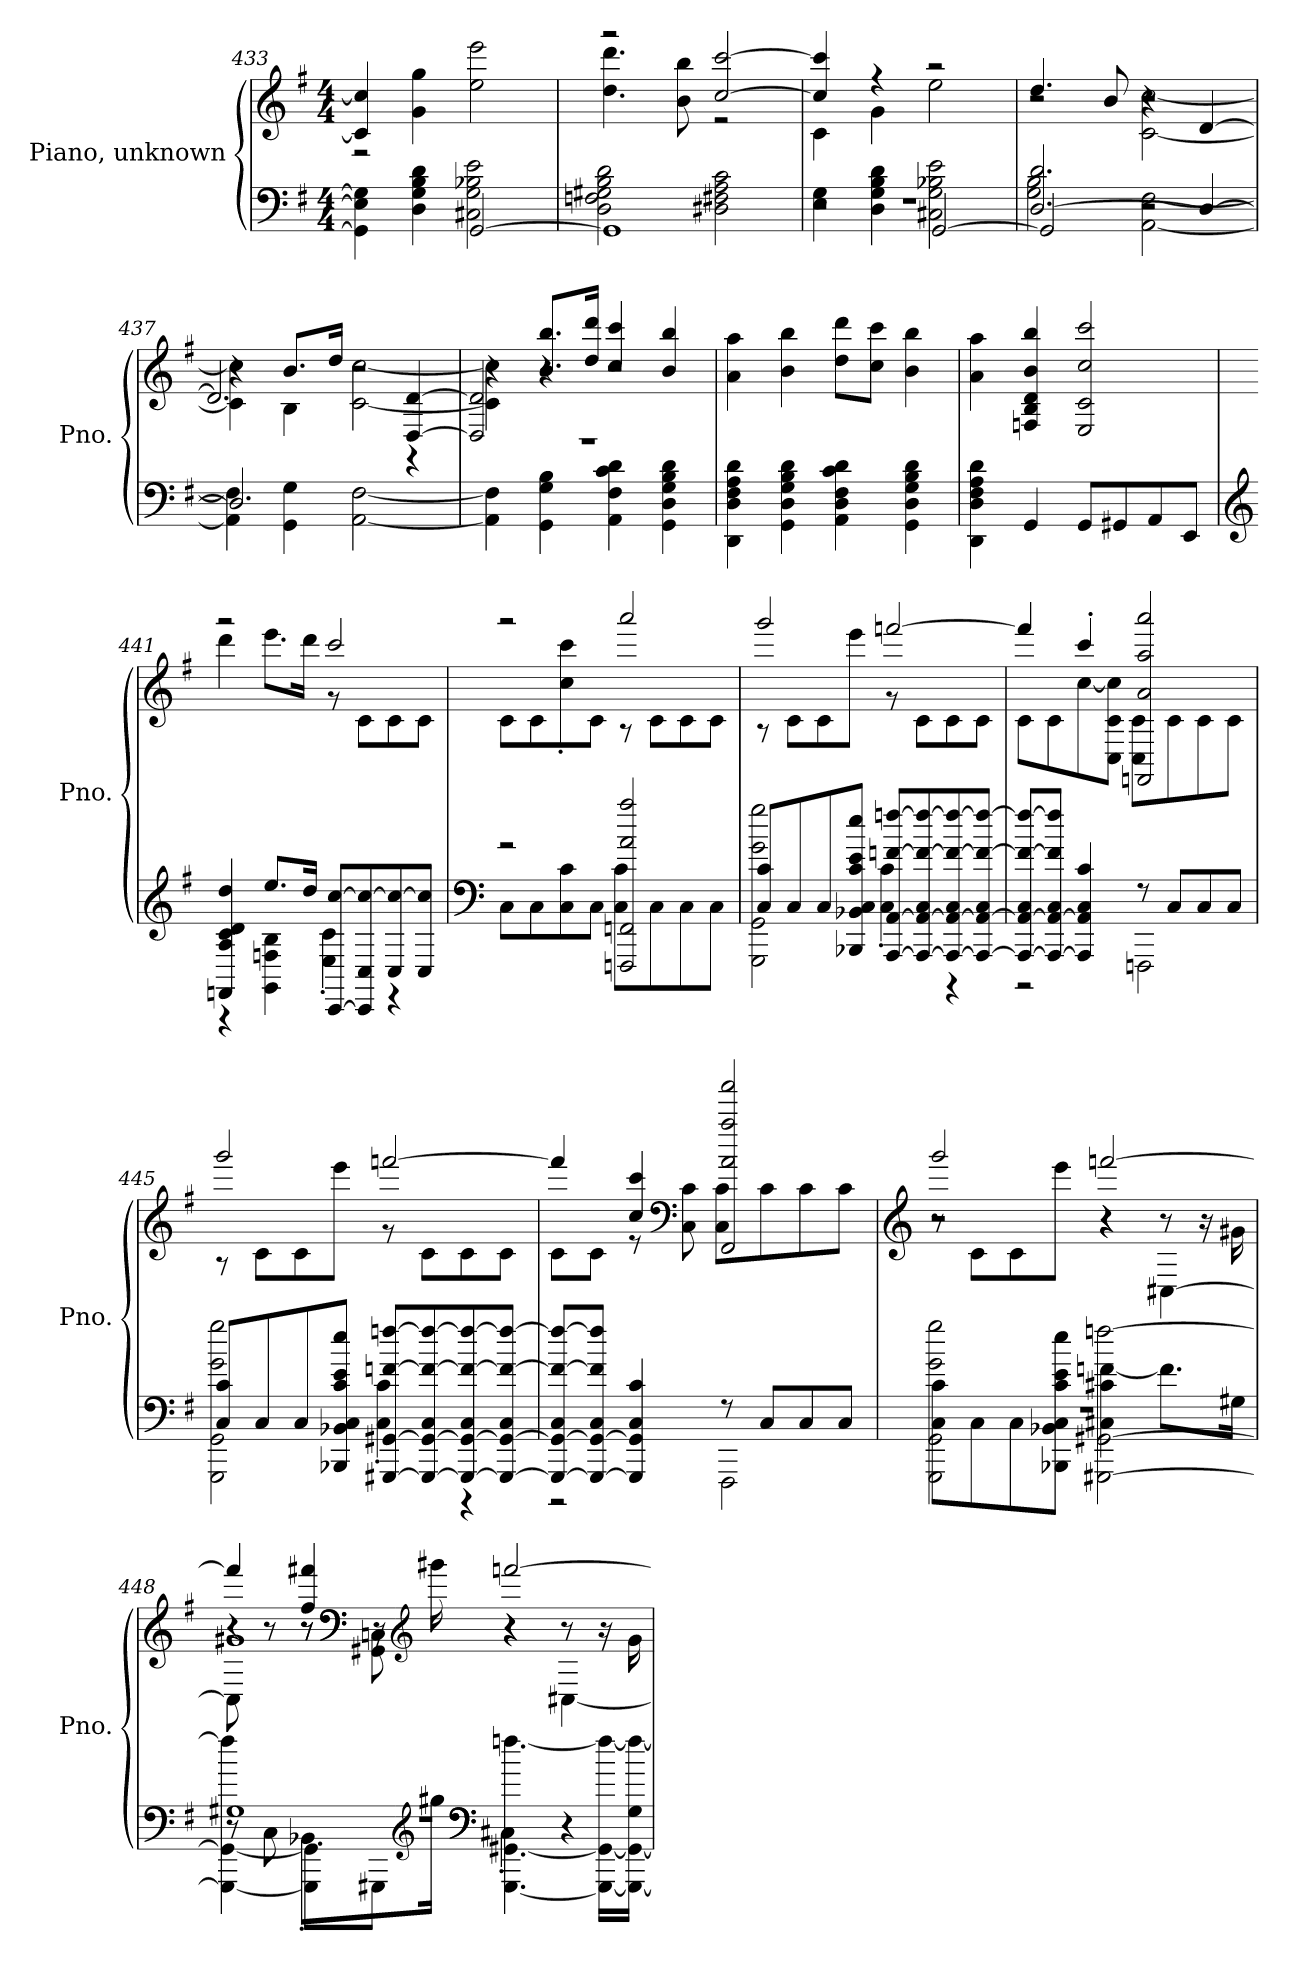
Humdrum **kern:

**kern	**kern
*part1	*part1
*staff2	*staff1
*I"Piano, unknown	*
*I'Pno.	*
*clefF4	*clefG2
*k[f#]	*k[f#]
*M4/4	*M4/4
=433	=433
*^	*
2r	4GG\] 4E\] 4G\]	4c/] 4cc/]
.	4D\ 4G\ 4B\ 4d\	4g\ 4gg\
[2GG/	2C#X\ 2G\ 2B-X\ 2e\	2ee\ 2eee\
=434	=434	=434
*	*	*^
1GG]	2D\ 2Fn\ 2G#X\ 2B\ 2d\	2r	4.dd\ 4.ddd\
.	.	.	8b\ 8bb\
.	2D#X\ 2F#X\ 2A\ 2c\	[2cc/ [2ccc/	2r
=435	=435	=435	=435
*	*^	*	*
1r	4E\ 4G\	2r	4cc/] 4ccc/]	4c\
.	4D\ 4G\ 4B\ 4d\	.	4r	4g\
.	2C#X\ 2G\ 2B-X\ 2e\	[2GG/	2r	2ee\
=436	=436	=436	=436	=436
*	*	*	*	*^
[2.D/ 2.d/	2G\ 2B\	2GG/]	4.dd/	2r	2r
.	.	.	8b/	.	.
.	[2AA\ [2F#\	2r	2r	[2c\ [2cc\	4r
4D/_	.	.	.	.	[4d/
*	*v	*v	*	*	*
=437	=437	=437	=437	=437
2.D/]	4AA\] 4F#\]	4r	4c\] 4cc\]	2.d/]
.	4GG\ 4G\	8.b/L	4B\	.
.	.	16dd/Jk	.	.
.	[2AA\ [2F#\	2r	[2c\ [2cc\	.
4r	.	.	.	[4D/ [4d/
!!LO:PB:g=z	!!	!!
=438	=438	=438	=438	=438
1r	4AA\] 4F#\]	4r	4c\] 4cc\]	2D/] 2d/]
.	4GG\ 4G\ 4B\	8.b/ 8.bb/L	4r	.
.	.	16dd/ 16ddd/Jk	.	.
.	4AA\ 4F#\ 4c\ 4d\	4cc/ 4ccc/	2r	2r
.	4GG\ 4D\ 4G\ 4B\ 4d\	4b/ 4bb/	.	.
*v	*v	*	*	*
*	*v	*v	*v
=439	=439
4DD\ 4D\ 4F#\ 4A\ 4d\	4a\ 4aa\
4GG\ 4D\ 4G\ 4B\ 4d\	4b\ 4bb\
4AA\ 4D\ 4F#\ 4c\ 4d\	8dd\ 8ddd\L
.	8cc\ 8ccc\J
4GG\ 4D\ 4G\ 4B\ 4d\	4b\ 4bb\
=440	=440
4DD\ 4D\ 4F#\ 4A\ 4d\	4a\ 4aa\
4GG/	4Fn/ 4B/ 4d/ 4b/ 4bb/
8GG/L	2E/ 2c/ 2cc/ 2ccc/
8GG#X/	.
8AA/	.
8EE/J	.
=441	=441
*clefG2	*
*^	*^
4FFn/ 4A/ 4c/ 4d/ 4dd/	4r	2r	4ddd\
8.ee/L	4GG\ 4Fn\ 4B\	.	8.eee\L
16dd/Jk	.	.	16ddd\Jk
[8CC/ [8cc/L	4E\' 4c\'	2ccc/	8r
8CC/] 8C/ 8cc/_	.	.	8c\L
8C/ 8cc/_	4r	.	8c\
8C/ 8cc/]J	.	.	8c\J
!!LO:LB:g=z	!!
=442	=442	=442	=442
*clefF4	*	*	*
2r	8C\L	2r	8c\L
.	8C\	.	8c\
.	8C\ 8c\	.	8cc\' 8ccc\'
.	8C\J	.	8c\J
2FFFn/ 2FFn/ 2a/ 2aa/	8C\ 8c\L	2aaa/	8r
.	8C\	.	8c\L
.	8C\	.	8c\
.	8C\J	.	8c\J
=443	=443	=443	=443
8C/ 8c/L	2GGG\ 2GG\ 2g\ 2gg\	2ggg/	8r
8C/	.	.	8c\L
8C/	.	.	8c\
8BBB-X/ 8BB-X/ 8C/ 8c/ 8e/ 8ee/J	.	.	8eee\J
[8AAA/ [8AA/ [8fn/ [8ffn/L	4C\' 4c\'	[2fffn/	8r
8AAA/_ 8AA/_ 8C/ 8f/_ 8ff/_	.	.	8c\L
8AAA/_ 8AA/_ 8C/ 8f/_ 8ff/_	4r	.	8c\
8AAA/_ 8AA/_ 8C/ 8f/_ 8ff/_J	.	.	8c\J
=444	=444	=444	=444
8AAA/_ 8AA/_ 8C/ 8f/_ 8ff/_L	2r	4fff/]	8c\L
8AAA/_ 8AA/_ 8C/ 8f/] 8ff/]J	.	.	8c\
4AAA/] 4AA/] 4C/ 4c/	.	4ccc'/	[8cc\
.	.	.	8C\ 8c\ 8cc\]J
8r	2FFFn\	2FFn/ 2a/ 2aa/ 2aaa/	8C\ 8c\L
8C/L	.	.	8c\
8C/	.	.	8c\
8C/J	.	.	8c\J
!!LO:LB:g=z	!!
=445	=445	=445	=445
8C/ 8c/L	2GGG\ 2GG\ 2g\ 2gg\	2ggg/	8r
8C/	.	.	8c\L
8C/	.	.	8c\
8BBB-X/ 8BB-X/ 8C/ 8c/ 8e/ 8ee/J	.	.	8eee\J
[8GGG#X/ [8GG#X/ [8fn/ [8ffn/L	4C\' 4c\'	[2fffn/	8r
8GGG#/_ 8GG#/_ 8C/ 8f/_ 8ff/_	.	.	8c\L
8GGG#/_ 8GG#/_ 8C/ 8f/_ 8ff/_	4r	.	8c\
8GGG#/_ 8GG#/_ 8C/ 8f/_ 8ff/_J	.	.	8c\J
=446	=446	=446	=446
8GGG#/_ 8GG#/_ 8C/ 8f/_ 8ff/_L	2r	4fff/]	8c\L
8GGG#/_ 8GG#/_ 8C/ 8f/] 8ff/]J	.	.	8c\J
4GGG#/] 4GG#/] 4C/ 4c/	.	4cc/ 4ccc/	8r
*	*	*clefF4	*
.	.	.	8C\ 8c\
8r	2FFF#\	2FF#/ 2a/ 2aa/ 2aaa/	8C\ 8c\L
8C/L	.	.	8c\
8C/	.	.	8c\
8C/J	.	.	8c\J
*v	*v	*	*
*	*v	*v
=447	=447
*	*clefG2
*^	*^
*	*^	*	*^
1r	8C\ 8c\L	2GGG\ 2GG\ 2g\ 2gg\	2ggg/	8r	2r
.	8C\	.	.	8c\L	.
.	8C\	.	.	8c\	.
.	8BBB-X\ 8BB-X\ 8C\ 8c\ 8e\ 8ee\J	.	.	8eee\J	.
.	4C#X\ 4c#X\ [4fn\	[2GGG#X\ [2GG#X\ [2ffn\	[2fffn/	4r	4r
.	8.f\L]	.	.	8r	[4C#X\
.	.	.	.	16r	.
.	16G#X\Jk	.	.	16g#X\	.
!!LO:LB:g=z
=448	=448	=448	=448	=448	=448
*	*	*^	*	*	*^
1r	8r	1G#X	4GGG#\_ 4GG#\_ 4ff\]	4fff/]	4r	1g#X	8C#\]
.	8C\	.	.	.	.	.	8r
.	8.BB-X'\L	.	8GGG#\] 8GG#\]L	4ff#/ 4fff#X/	8r	.	8r
*	*	*	*	*clefF4	*	*	*
.	.	.	8GGG#X\J	.	16r	.	8GG#X\ 8Cn\
*clefG2	*	*	*	*clefG2	*	*	*
.	16gg#X\Jk	.	.	.	16ggg#X\	.	.
*clefF4	*	*	*	*	*	*	*
.	[4.GGG#\ [4.GG#X\ [4.ffn\	.	4C#X'\	[2fffn/	4r	.	4r
.	.	.	4r	.	8r	.	[4C#X\
.	16GGG#\_ 16GG#\_ 16ff\_LL	.	.	.	16r	.	.
.	16GGG#\_ 16GG#\_ 16G#\ 16ff\_JJ	.	.	.	16g#\	.	.
*v	*v	*v	*v	*	*	*	*
*	*v	*v	*v	*v
=	=
*-	*-
